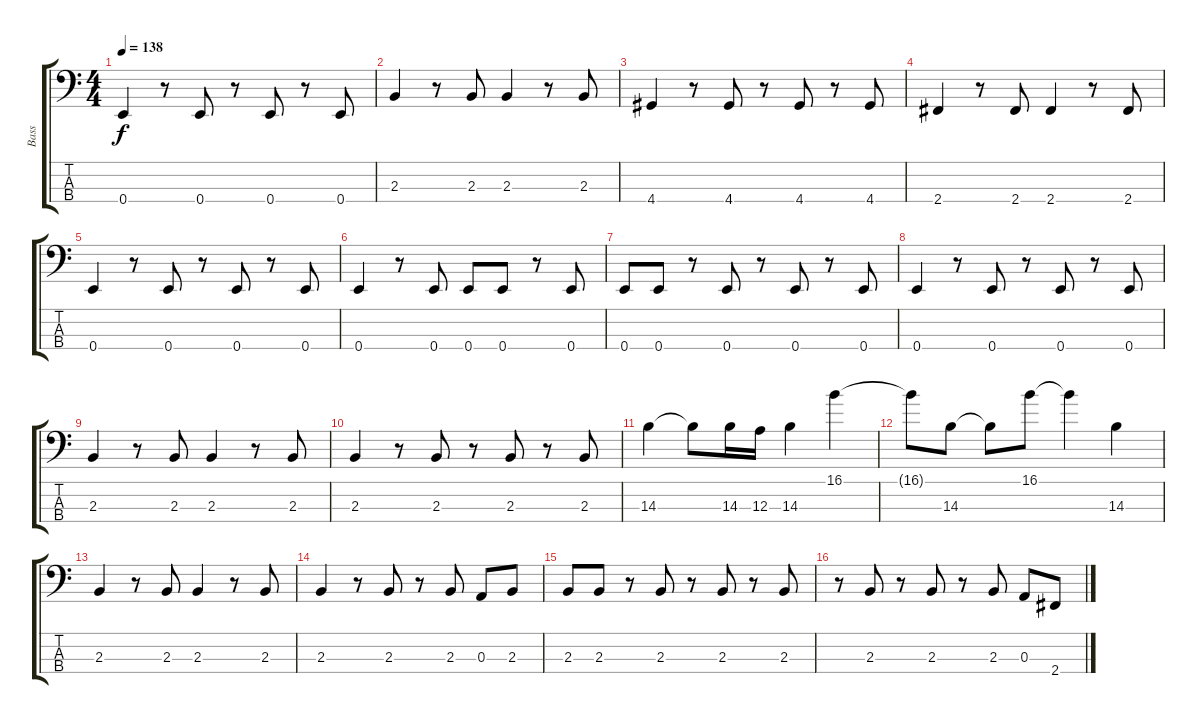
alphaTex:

\track ("Bass" "Bass") {instrument electricbasspick}
\staff {score tabs}
\tuning (G2 D2 A1 E1) {hide}
\ts (4 4)
\tempo 138
\clef f4
\ks c
0.4.4{dy f} r.8 0.4.8 r.8 0.4.8 r.8 0.4.8 |
2.3.4 r.8 2.3.8 2.3.4 r.8 2.3.8 |
4.4.4 r.8 4.4.8 r.8 4.4.8 r.8 4.4.8 |
2.4.4 r.8 2.4.8 2.4.4 r.8 2.4.8 |
0.4.4 r.8 0.4.8 r.8 0.4.8 r.8 0.4.8 |
0.4.4 r.8 0.4.8 0.4.8 0.4.8 r.8 0.4.8 |
0.4.8 0.4.8 r.8 0.4.8 r.8 0.4.8 r.8 0.4.8 |
0.4.4 r.8 0.4.8 r.8 0.4.8 r.8 0.4.8 |
2.3.4 r.8 2.3.8 2.3.4 r.8 2.3.8 |
2.3.4 r.8 2.3.8 r.8 2.3.8 r.8 2.3.8 |
14.3.4 14.3{t}.8 14.3.16 12.3.16 14.3.4 16.1.4 |
16.1{t}.8 14.3.8 14.3{t}.8 16.1.8 16.1{t}.4 14.3.4 |
2.3.4 r.8 2.3.8 2.3.4 r.8 2.3.8 |
2.3.4 r.8 2.3.8 r.8 2.3.8 0.3.8 2.3.8 |
2.3.8 2.3.8 r.8 2.3.8 r.8 2.3.8 r.8 2.3.8 |
r.8 2.3.8 r.8 2.3.8 r.8 2.3.8 0.3.8 2.4.8
